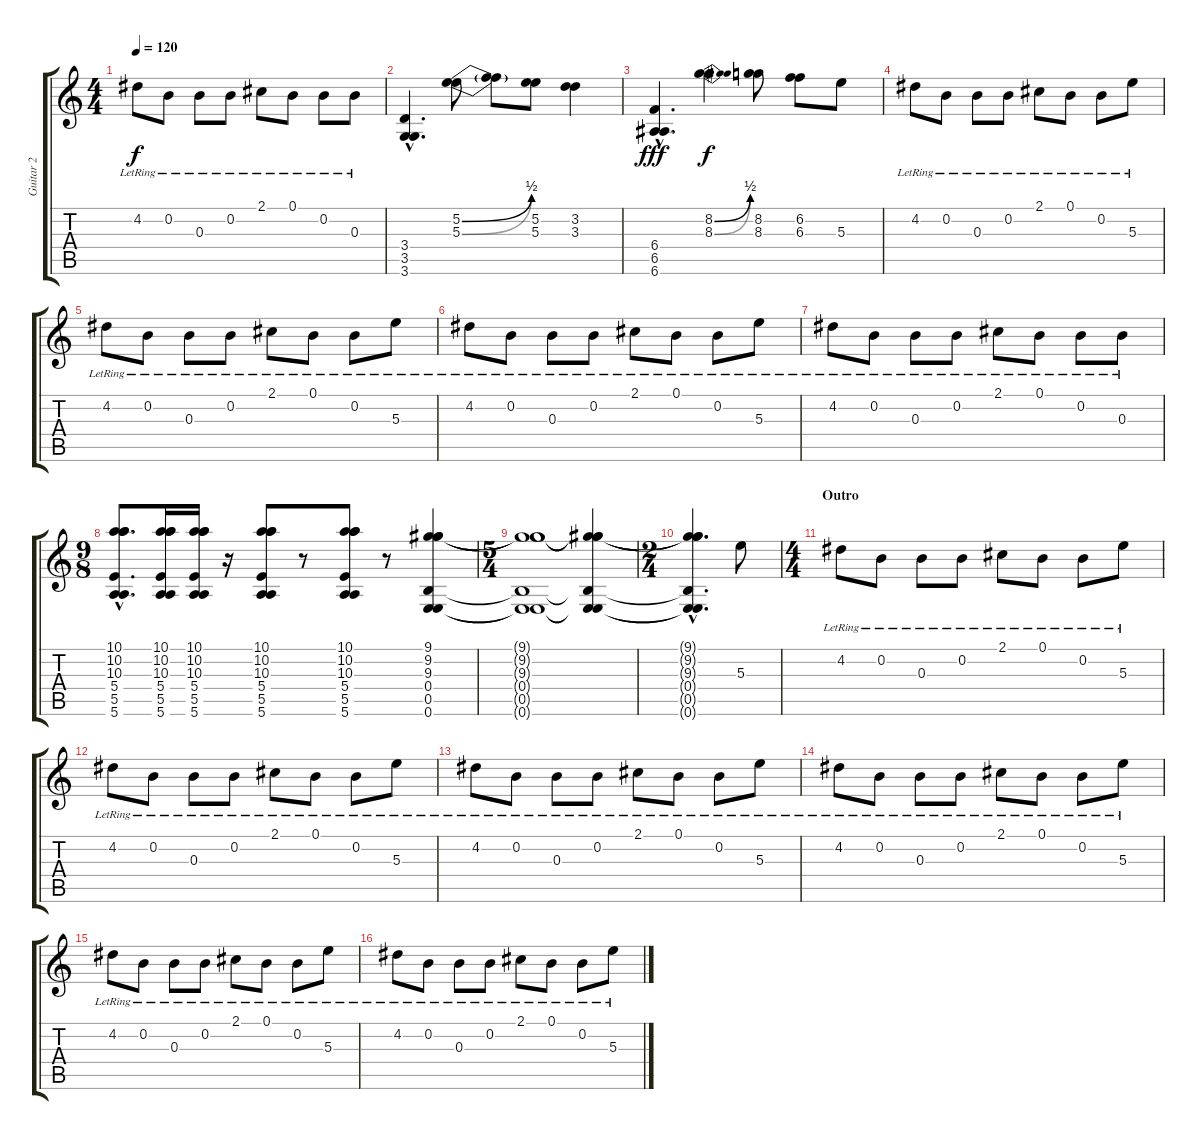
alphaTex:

\track ("Guitar 2" "Guitar 2") {instrument overdrivenguitar}
\staff {score tabs}
\tuning (B3 B3 B3 B2 E2 E2) {hide}
\ts (4 4)
\tempo 120
\clef g2
\ks c
4.2{lr}.8{dy f} 0.2{lr}.8 0.3{lr}.8 0.2{lr}.8 2.1{lr}.8 0.1{lr}.8 0.2{lr}.8 0.3{lr}.8 |
(3.4{hac} 3.5{hac} 3.6{hac}).4{d} (5.2{be (bend 0 0 60 2)} 5.3{be (bend 0 0 60 2)}).8 (5.2{t} 5.3{t}).8 (5.2 5.3).8 (3.2 3.3).4 |
(6.4{hac} 6.5{hac} 6.6{hac}).4{d dy fff} (8.2{be (bend 0 0 60 2)} 8.3{be (bend 0 0 60 2)}).4{dy f} (8.2 8.3).8 (6.2 6.3).8 5.3.8 |
4.2{lr}.8 0.2{lr}.8 0.3{lr}.8 0.2{lr}.8 2.1{lr}.8 0.1{lr}.8 0.2{lr}.8 5.3{lr}.8 |
4.2{lr}.8 0.2{lr}.8 0.3{lr}.8 0.2{lr}.8 2.1{lr}.8 0.1{lr}.8 0.2{lr}.8 5.3{lr}.8 |
4.2{lr}.8 0.2{lr}.8 0.3{lr}.8 0.2{lr}.8 2.1{lr}.8 0.1{lr}.8 0.2{lr}.8 5.3{lr}.8 |
4.2{lr}.8 0.2{lr}.8 0.3{lr}.8 0.2{lr}.8 2.1{lr}.8 0.1{lr}.8 0.2{lr}.8 0.3{lr}.8 |
\ts (9 8)
(10.1{hac} 10.2{hac} 10.3{hac} 5.4{hac} 5.5{hac} 5.6{hac}).8{d} (10.1 10.2 10.3 5.4 5.5 5.6).16 (10.1 10.2 10.3 5.4 5.5 5.6).16 r.16 (10.1 10.2 10.3 5.4 5.5 5.6).8 r.8 (10.1 10.2 10.3 5.4 5.5 5.6).8 r.8 (9.1 9.2 9.3 0.4 0.5 0.6).4 |
\ts (5 4)
(9.1{t} 9.2{t} 9.3{t} 0.4{t} 0.5{t} 0.6{t}).1 (9.1{t} 9.2{t} 9.3{t} 0.4{t} 0.5{t} 0.6{t}).4 |
\ts (2 4)
(9.1{hac t} 9.2{hac t} 9.3{hac t} 0.4{hac t} 0.5{hac t} 0.6{hac t}).4{d} 5.3.8 |
\ts (4 4)
\section ("" "Outro")
4.2{lr}.8 0.2{lr}.8 0.3{lr}.8 0.2{lr}.8 2.1{lr}.8 0.1{lr}.8 0.2{lr}.8 5.3{lr}.8 |
4.2{lr}.8 0.2{lr}.8 0.3{lr}.8 0.2{lr}.8 2.1{lr}.8 0.1{lr}.8 0.2{lr}.8 5.3{lr}.8 |
4.2{lr}.8 0.2{lr}.8 0.3{lr}.8 0.2{lr}.8 2.1{lr}.8 0.1{lr}.8 0.2{lr}.8 5.3{lr}.8 |
4.2{lr}.8 0.2{lr}.8 0.3{lr}.8 0.2{lr}.8 2.1{lr}.8 0.1{lr}.8 0.2{lr}.8 5.3{lr}.8 |
4.2{lr}.8 0.2{lr}.8 0.3{lr}.8 0.2{lr}.8 2.1{lr}.8 0.1{lr}.8 0.2{lr}.8 5.3{lr}.8 |
4.2{lr}.8 0.2{lr}.8 0.3{lr}.8 0.2{lr}.8 2.1{lr}.8 0.1{lr}.8 0.2{lr}.8 5.3{lr}.8
